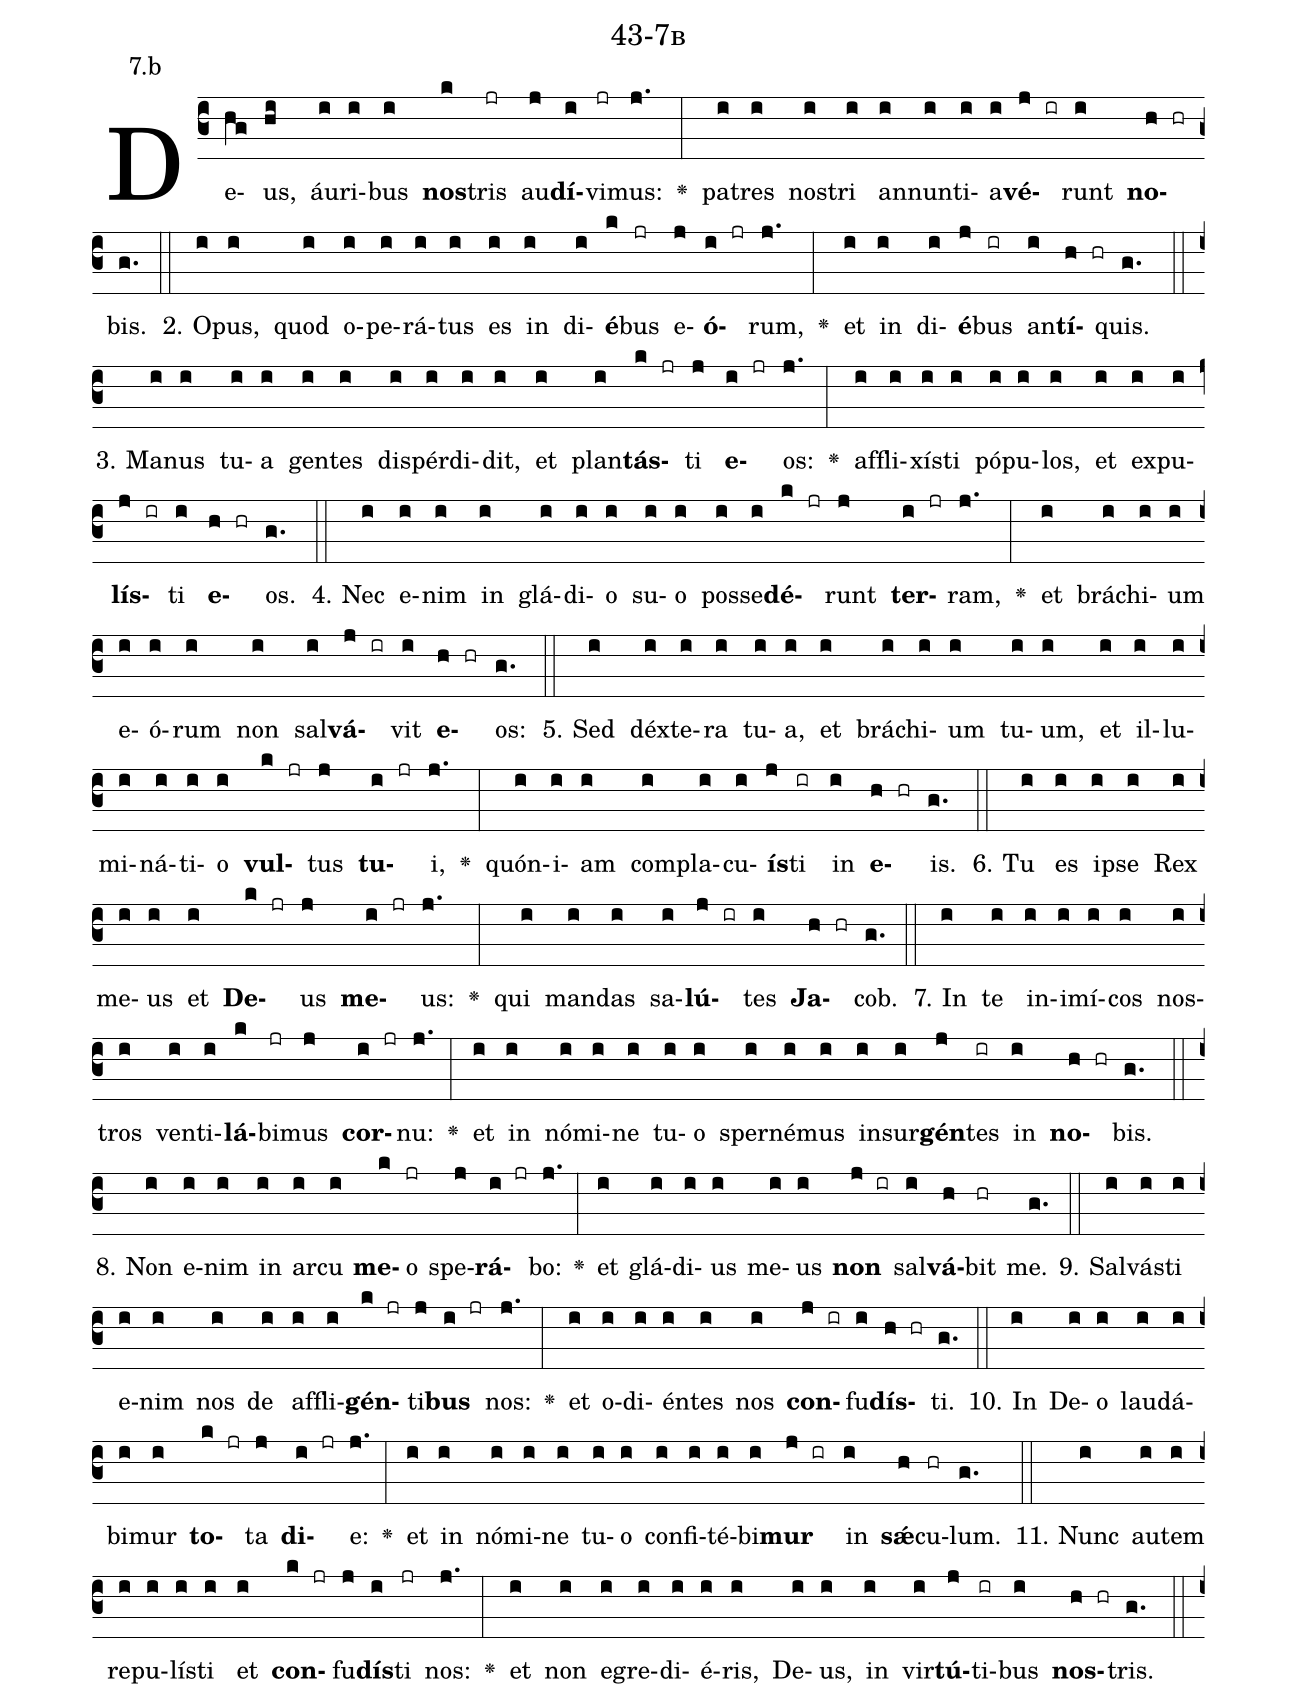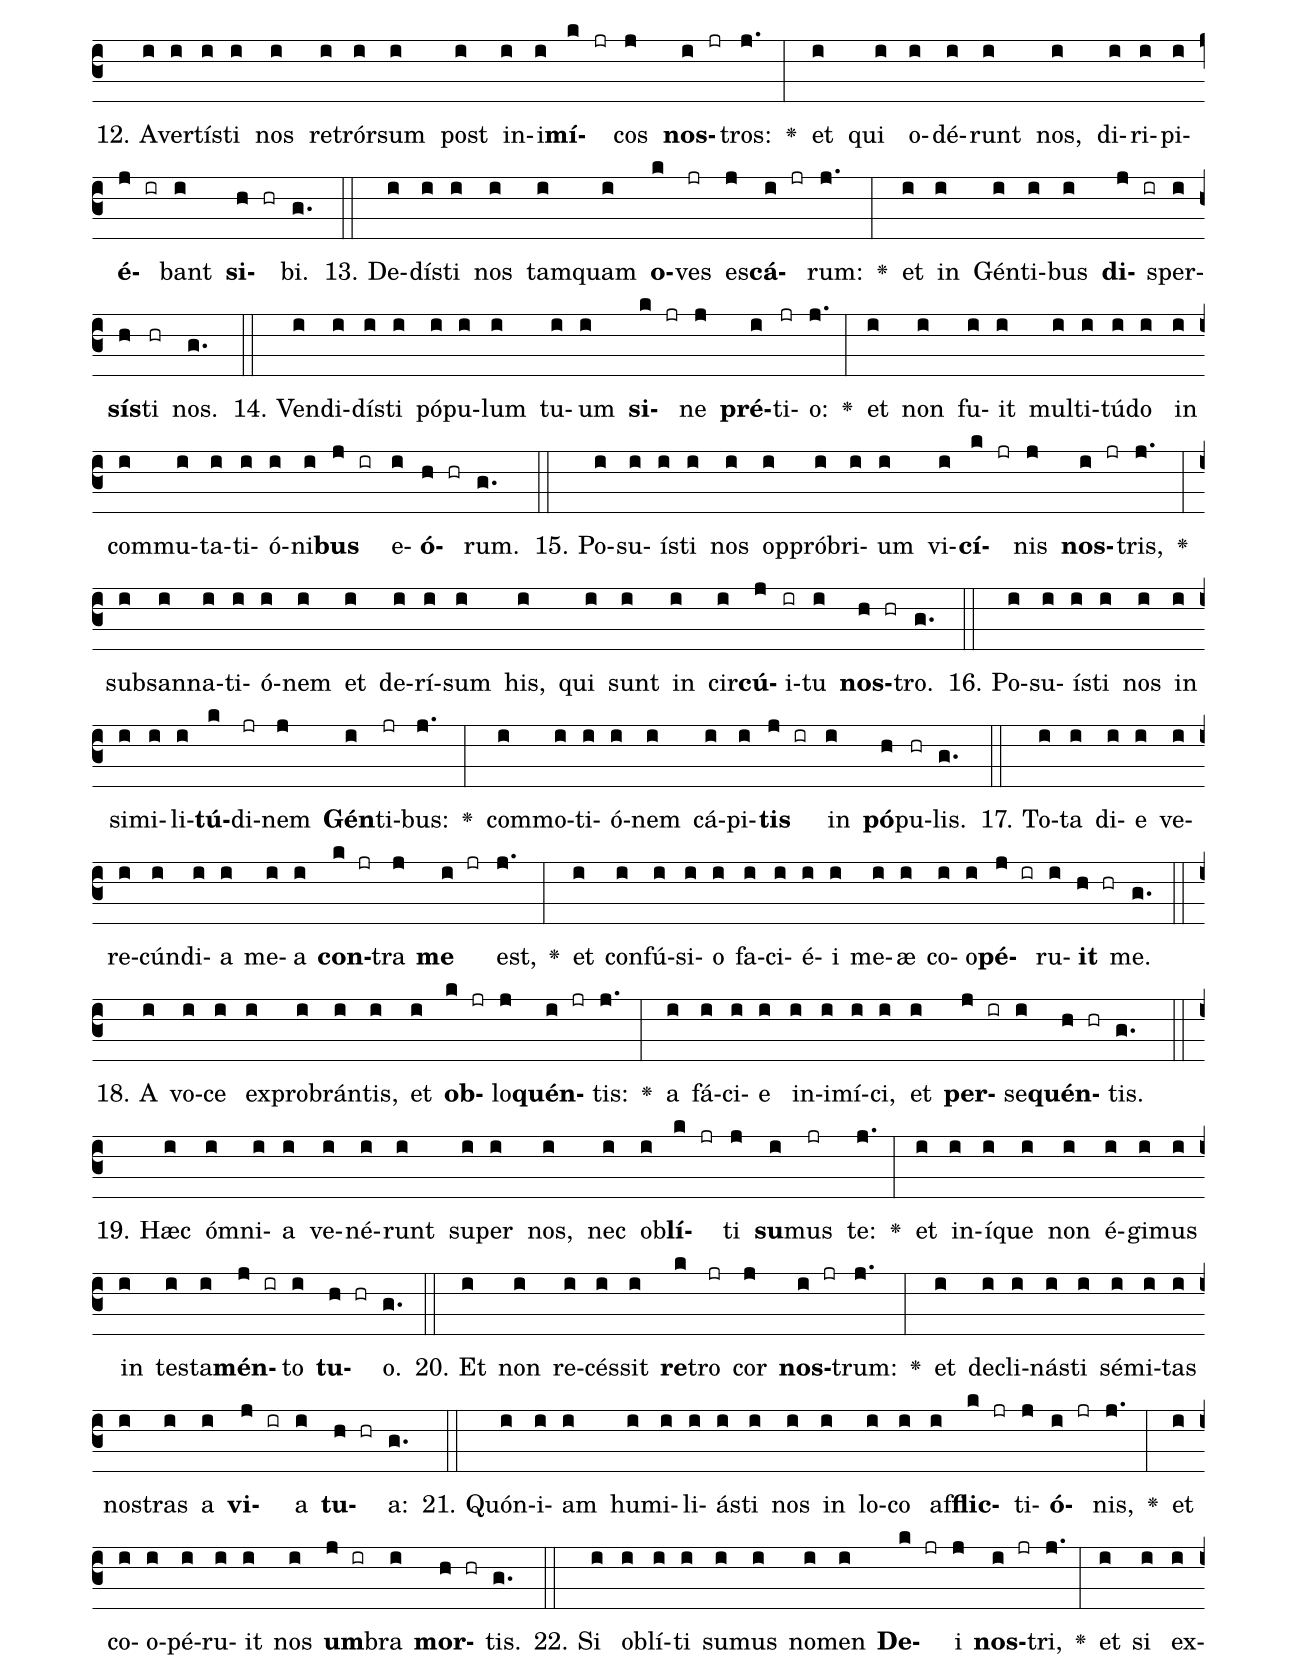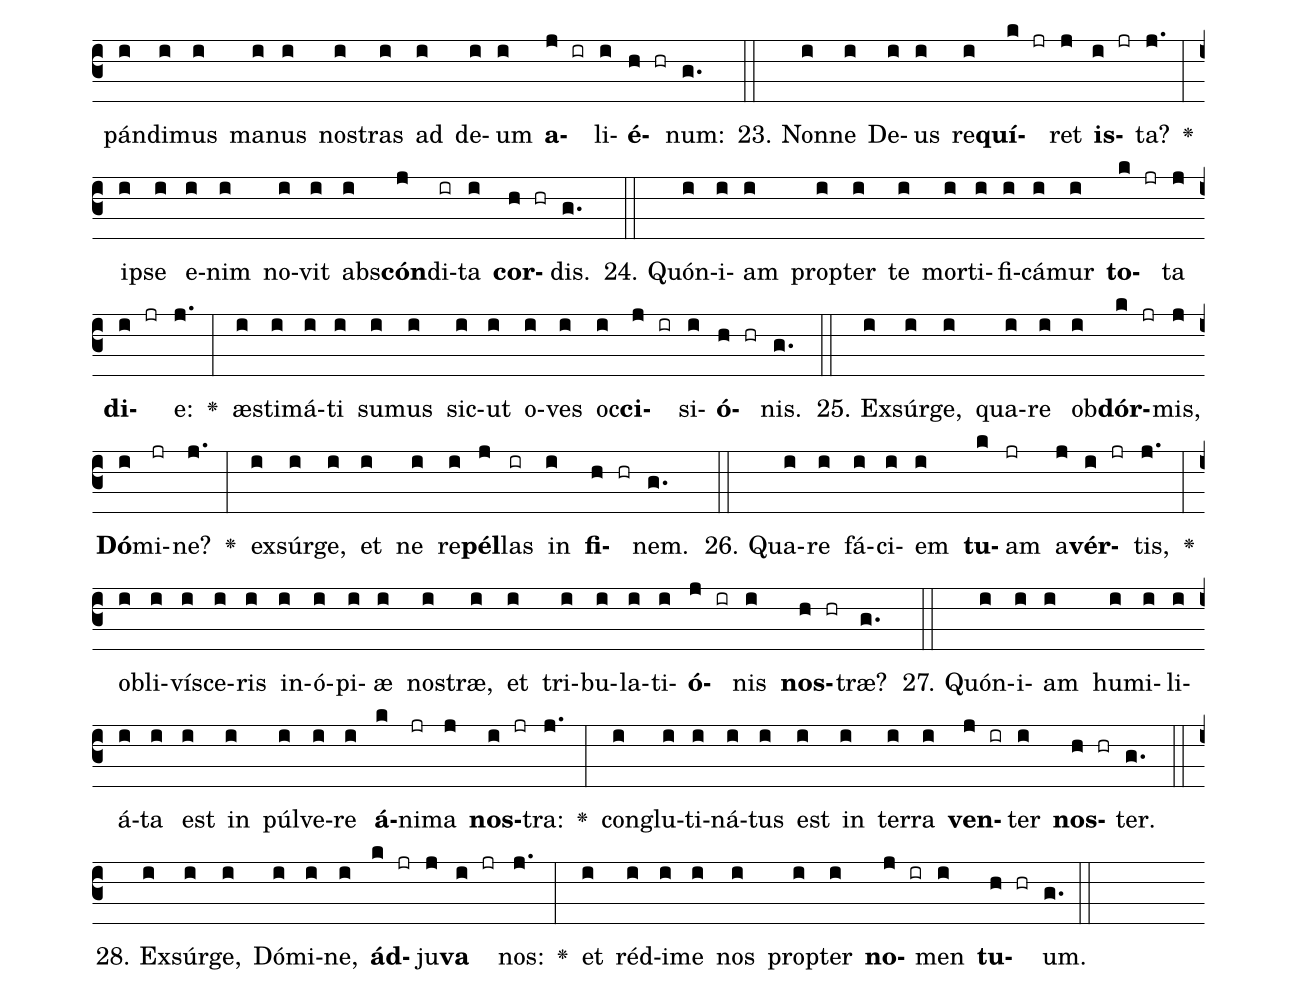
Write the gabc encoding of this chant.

name: 43-7b;
annotation: 7.b;
%%
(c3)De(hg)us,(hi) áu(i)ri(i)bus(i) <b>nos</b>(k)tris(jr) au(j)<b>dí</b>(i)vi(jr)mus:(j.) <v>\greheightstar</v>(:) pa(i)tres(i) nos(i)tri(i) an(i)nun(i)ti(i)a(i)<b>vé</b>(j ir)runt(i) <b>no</b>(h hr)bis.(g.) (::)
2. O(i)pus,(i) quod(i) o(i)pe(i)rá(i)tus(i) es(i) in(i) di(i)<b>é</b>(k)bus(jr) e(j)<b>ó</b>(i jr)rum,(j.) <v>\greheightstar</v>(:) et(i) in(i) di(i)<b>é</b>(j)bus(ir) an(i)<b>tí</b>(h hr)quis.(g.) (::)
3. Ma(i)nus(i) tu(i)a(i) gen(i)tes(i) dis(i)pér(i)di(i)dit,(i) et(i) plan(i)<b>tás</b>(k jr)ti(j) <b>e</b>(i jr)os:(j.) <v>\greheightstar</v>(:) af(i)fli(i)xís(i)ti(i) pó(i)pu(i)los,(i) et(i) ex(i)pu(i)<b>lís</b>(j ir)ti(i) <b>e</b>(h hr)os.(g.) (::)
4. Nec(i) e(i)nim(i) in(i) glá(i)di(i)o(i) su(i)o(i) pos(i)se(i)<b>dé</b>(k jr)runt(j) <b>ter</b>(i jr)ram,(j.) <v>\greheightstar</v>(:) et(i) brá(i)chi(i)um(i) e(i)ó(i)rum(i) non(i) sal(i)<b>vá</b>(j ir)vit(i) <b>e</b>(h hr)os:(g.) (::)
5. Sed(i) déx(i)te(i)ra(i) tu(i)a,(i) et(i) brá(i)chi(i)um(i) tu(i)um,(i) et(i) il(i)lu(i)mi(i)ná(i)ti(i)o(i) <b>vul</b>(k jr)tus(j) <b>tu</b>(i jr)i,(j.) <v>\greheightstar</v>(:) quón(i)i(i)am(i) com(i)pla(i)cu(i)<b>ís</b>(j)ti(ir) in(i) <b>e</b>(h hr)is.(g.) (::)
6. Tu(i) es(i) ip(i)se(i) Rex(i) me(i)us(i) et(i) <b>De</b>(k jr)us(j) <b>me</b>(i jr)us:(j.) <v>\greheightstar</v>(:) qui(i) man(i)das(i) sa(i)<b>lú</b>(j ir)tes(i) <b>Ja</b>(h hr)cob.(g.) (::)
7. In(i) te(i) in(i)i(i)mí(i)cos(i) nos(i)tros(i) ven(i)ti(i)<b>lá</b>(k)bi(jr)mus(j) <b>cor</b>(i jr)nu:(j.) <v>\greheightstar</v>(:) et(i) in(i) nó(i)mi(i)ne(i) tu(i)o(i) sper(i)né(i)mus(i) in(i)sur(i)<b>gén</b>(j)tes(ir) in(i) <b>no</b>(h hr)bis.(g.) (::)
8. Non(i) e(i)nim(i) in(i) ar(i)cu(i) <b>me</b>(k)o(jr) spe(j)<b>rá</b>(i jr)bo:(j.) <v>\greheightstar</v>(:) et(i) glá(i)di(i)us(i) me(i)us(i) <b>non</b>(j ir) sal(i)<b>vá</b>(h)bit(hr) me.(g.) (::)
9. Sal(i)vás(i)ti(i) e(i)nim(i) nos(i) de(i) af(i)fli(i)<b>gén</b>(k jr)ti(j)<b>bus</b>(i jr) nos:(j.) <v>\greheightstar</v>(:) et(i) o(i)di(i)én(i)tes(i) nos(i) <b>con</b>(j ir)fu(i)<b>dís</b>(h hr)ti.(g.) (::)
10. In(i) De(i)o(i) lau(i)dá(i)bi(i)mur(i) <b>to</b>(k jr)ta(j) <b>di</b>(i jr)e:(j.) <v>\greheightstar</v>(:) et(i) in(i) nó(i)mi(i)ne(i) tu(i)o(i) con(i)fi(i)té(i)bi(i)<b>mur</b>(j ir) in(i) <b>sǽ</b>(h)cu(hr)lum.(g.) (::)
11. Nunc(i) au(i)tem(i) re(i)pu(i)lís(i)ti(i) et(i) <b>con</b>(k jr)fu(j)<b>dís</b>(i)ti(jr) nos:(j.) <v>\greheightstar</v>(:) et(i) non(i) e(i)gre(i)di(i)é(i)ris,(i) De(i)us,(i) in(i) vir(i)<b>tú</b>(j)ti(ir)bus(i) <b>nos</b>(h hr)tris.(g.) (::)
12. A(i)ver(i)tís(i)ti(i) nos(i) re(i)trór(i)sum(i) post(i) in(i)i(i)<b>mí</b>(k jr)cos(j) <b>nos</b>(i jr)tros:(j.) <v>\greheightstar</v>(:) et(i) qui(i) o(i)dé(i)runt(i) nos,(i) di(i)ri(i)pi(i)<b>é</b>(j ir)bant(i) <b>si</b>(h hr)bi.(g.) (::)
13. De(i)dís(i)ti(i) nos(i) tam(i)quam(i) <b>o</b>(k)ves(jr) es(j)<b>cá</b>(i jr)rum:(j.) <v>\greheightstar</v>(:) et(i) in(i) Gén(i)ti(i)bus(i) <b>di</b>(j ir)sper(i)<b>sís</b>(h)ti(hr) nos.(g.) (::)
14. Ven(i)di(i)dís(i)ti(i) pó(i)pu(i)lum(i) tu(i)um(i) <b>si</b>(k jr)ne(j) <b>pré</b>(i)ti(jr)o:(j.) <v>\greheightstar</v>(:) et(i) non(i) fu(i)it(i) mul(i)ti(i)tú(i)do(i) in(i) com(i)mu(i)ta(i)ti(i)ó(i)ni(i)<b>bus</b>(j ir) e(i)<b>ó</b>(h hr)rum.(g.) (::)
15. Po(i)su(i)ís(i)ti(i) nos(i) op(i)pró(i)bri(i)um(i) vi(i)<b>cí</b>(k jr)nis(j) <b>nos</b>(i jr)tris,(j.) <v>\greheightstar</v>(:) sub(i)san(i)na(i)ti(i)ó(i)nem(i) et(i) de(i)rí(i)sum(i) his,(i) qui(i) sunt(i) in(i) cir(i)<b>cú</b>(j)i(ir)tu(i) <b>nos</b>(h hr)tro.(g.) (::)
16. Po(i)su(i)ís(i)ti(i) nos(i) in(i) si(i)mi(i)li(i)<b>tú</b>(k)di(jr)nem(j) <b>Gén</b>(i)ti(jr)bus:(j.) <v>\greheightstar</v>(:) com(i)mo(i)ti(i)ó(i)nem(i) cá(i)pi(i)<b>tis</b>(j ir) in(i) <b>pó</b>(h)pu(hr)lis.(g.) (::)
17. To(i)ta(i) di(i)e(i) ve(i)re(i)cún(i)di(i)a(i) me(i)a(i) <b>con</b>(k jr)tra(j) <b>me</b>(i jr) est,(j.) <v>\greheightstar</v>(:) et(i) con(i)fú(i)si(i)o(i) fa(i)ci(i)é(i)i(i) me(i)æ(i) co(i)o(i)<b>pé</b>(j ir)ru(i)<b>it</b>(h hr) me.(g.) (::)
18. A(i) vo(i)ce(i) ex(i)pro(i)brán(i)tis,(i) et(i) <b>ob</b>(k jr)lo(j)<b>quén</b>(i jr)tis:(j.) <v>\greheightstar</v>(:) a(i) fá(i)ci(i)e(i) in(i)i(i)mí(i)ci,(i) et(i) <b>per</b>(j ir)se(i)<b>quén</b>(h hr)tis.(g.) (::)
19. Hæc(i) óm(i)ni(i)a(i) ve(i)né(i)runt(i) su(i)per(i) nos,(i) nec(i) ob(i)<b>lí</b>(k jr)ti(j) <b>su</b>(i)mus(jr) te:(j.) <v>\greheightstar</v>(:) et(i) in(i)í(i)que(i) non(i) é(i)gi(i)mus(i) in(i) tes(i)ta(i)<b>mén</b>(j ir)to(i) <b>tu</b>(h hr)o.(g.) (::)
20. Et(i) non(i) re(i)cés(i)sit(i) <b>re</b>(k)tro(jr) cor(j) <b>nos</b>(i jr)trum:(j.) <v>\greheightstar</v>(:) et(i) de(i)cli(i)nás(i)ti(i) sé(i)mi(i)tas(i) nos(i)tras(i) a(i) <b>vi</b>(j ir)a(i) <b>tu</b>(h hr)a:(g.) (::)
21. Quón(i)i(i)am(i) hu(i)mi(i)li(i)ás(i)ti(i) nos(i) in(i) lo(i)co(i) af(i)<b>flic</b>(k jr)ti(j)<b>ó</b>(i jr)nis,(j.) <v>\greheightstar</v>(:) et(i) co(i)o(i)pé(i)ru(i)it(i) nos(i) <b>um</b>(j ir)bra(i) <b>mor</b>(h hr)tis.(g.) (::)
22. Si(i) ob(i)lí(i)ti(i) su(i)mus(i) no(i)men(i) <b>De</b>(k jr)i(j) <b>nos</b>(i jr)tri,(j.) <v>\greheightstar</v>(:) et(i) si(i) ex(i)pán(i)di(i)mus(i) ma(i)nus(i) nos(i)tras(i) ad(i) de(i)um(i) <b>a</b>(j ir)li(i)<b>é</b>(h hr)num:(g.) (::)
23. Non(i)ne(i) De(i)us(i) re(i)<b>quí</b>(k jr)ret(j) <b>is</b>(i jr)ta?(j.) <v>\greheightstar</v>(:) ip(i)se(i) e(i)nim(i) no(i)vit(i) abs(i)<b>cón</b>(j)di(ir)ta(i) <b>cor</b>(h hr)dis.(g.) (::)
24. Quón(i)i(i)am(i) prop(i)ter(i) te(i) mor(i)ti(i)fi(i)cá(i)mur(i) <b>to</b>(k jr)ta(j) <b>di</b>(i jr)e:(j.) <v>\greheightstar</v>(:) æs(i)ti(i)má(i)ti(i) su(i)mus(i) sic(i)ut(i) o(i)ves(i) oc(i)<b>ci</b>(j ir)si(i)<b>ó</b>(h hr)nis.(g.) (::)
25. Ex(i)súr(i)ge,(i) qua(i)re(i) ob(i)<b>dór</b>(k jr)mis,(j) <b>Dó</b>(i)mi(jr)ne?(j.) <v>\greheightstar</v>(:) ex(i)súr(i)ge,(i) et(i) ne(i) re(i)<b>pél</b>(j)las(ir) in(i) <b>fi</b>(h hr)nem.(g.) (::)
26. Qua(i)re(i) fá(i)ci(i)em(i) <b>tu</b>(k)am(jr) a(j)<b>vér</b>(i jr)tis,(j.) <v>\greheightstar</v>(:) ob(i)li(i)ví(i)sce(i)ris(i) in(i)ó(i)pi(i)æ(i) nos(i)træ,(i) et(i) tri(i)bu(i)la(i)ti(i)<b>ó</b>(j ir)nis(i) <b>nos</b>(h hr)træ?(g.) (::)
27. Quón(i)i(i)am(i) hu(i)mi(i)li(i)á(i)ta(i) est(i) in(i) púl(i)ve(i)re(i) <b>á</b>(k)ni(jr)ma(j) <b>nos</b>(i jr)tra:(j.) <v>\greheightstar</v>(:) con(i)glu(i)ti(i)ná(i)tus(i) est(i) in(i) ter(i)ra(i) <b>ven</b>(j ir)ter(i) <b>nos</b>(h hr)ter.(g.) (::)
28. Ex(i)súr(i)ge,(i) Dó(i)mi(i)ne,(i) <b>ád</b>(k jr)ju(j)<b>va</b>(i jr) nos:(j.) <v>\greheightstar</v>(:) et(i) réd(i)i(i)me(i) nos(i) prop(i)ter(i) <b>no</b>(j ir)men(i) <b>tu</b>(h hr)um.(g.) (::)
